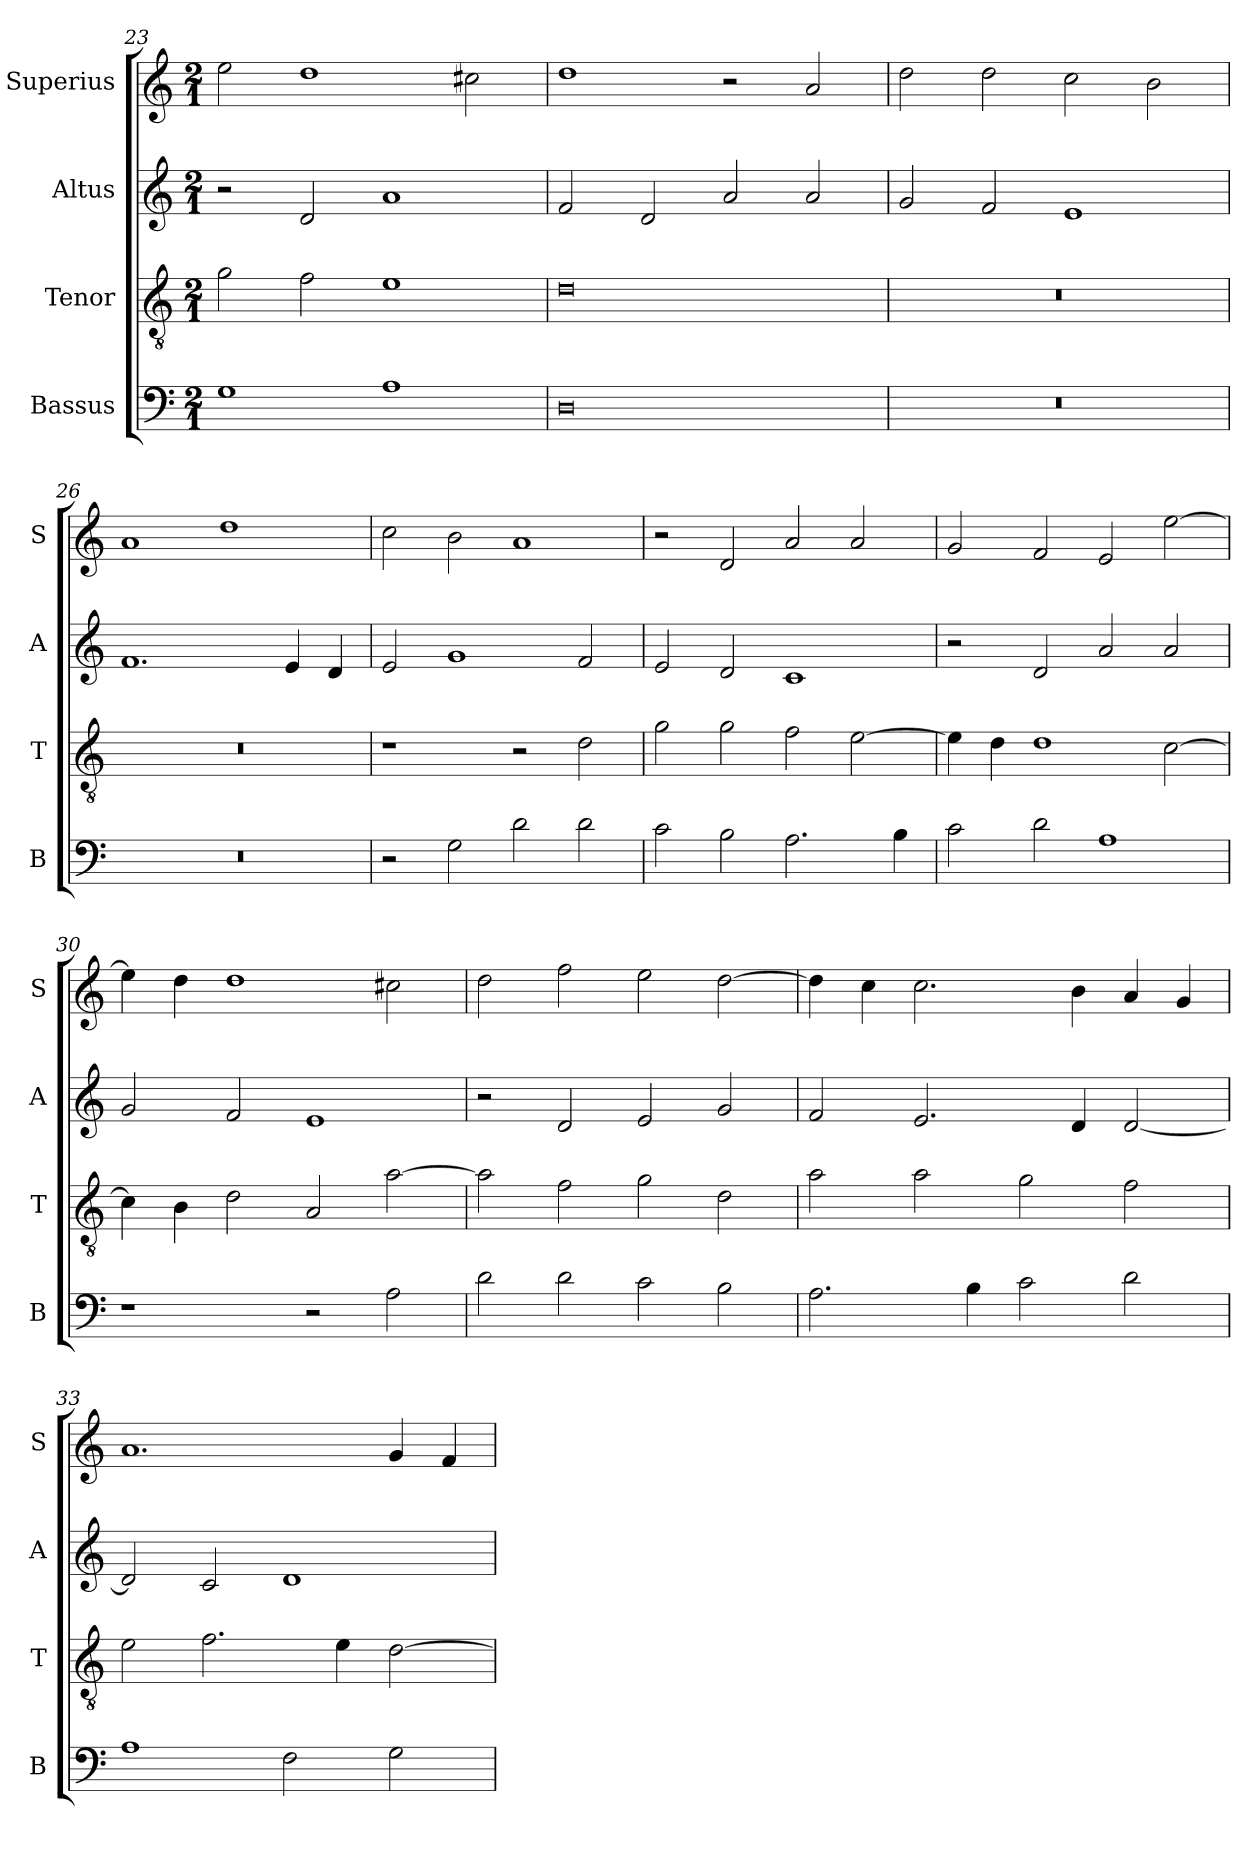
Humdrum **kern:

**kern	**kern	**kern	**kern
*part4	*part3	*part2	*part1
*staff4	*staff3	*staff2	*staff1
*I"Bassus	*I"Tenor	*I"Altus	*I"Superius
*I'B	*I'T	*I'A	*I'S
*clefF4	*clefGv2	*clefG2	*clefG2
*k[]	*k[]	*k[]	*k[]
*C:	*C:	*C:	*C:
*M2/1	*M2/1	*M2/1	*M2/1
=23	=23	=23	=23
1G	2g	2r	2ee
.	2f	2d	1dd
1A	1e	1a	.
.	.	.	2cc#X
=24	=24	=24	=24
0D	0d	2f	1dd
.	.	2d	.
.	.	2a	2r
.	.	2a	2a
=25	=25	=25	=25
0r	0r	2g	2dd
.	.	2f	2dd
.	.	1e	2cc
.	.	.	2b
=26	=26	=26	=26
0r	0r	1.f	1a
.	.	.	1dd
.	.	4e	.
.	.	4d	.
=27	=27	=27	=27
2r	1r	2e	2cc
2G	.	1g	2b
2d	2r	.	1a
2d	2d	2f	.
=28	=28	=28	=28
2c	2g	2e	2r
2B	2g	2d	2d
2.A	2f	1c	2a
.	[2e	.	2a
4B	.	.	.
=29	=29	=29	=29
2c	4e]	2r	2g
.	4d	.	.
2d	1d	2d	2f
1A	.	2a	2e
.	[2c	2a	[2ee
=30	=30	=30	=30
1r	4c]	2g	4ee]
.	4B	.	4dd
.	2d	2f	1dd
2r	2A	1e	.
2A	[2a	.	2cc#X
=31	=31	=31	=31
2d	2a]	2r	2dd
2d	2f	2d	2ff
2c	2g	2e	2ee
2B	2d	2g	[2dd
=32	=32	=32	=32
2.A	2a	2f	4dd]
.	.	.	4cc
.	2a	2.e	2.cc
4B	.	.	.
2c	2g	.	.
.	.	4d	4b
2d	2f	[2d	4a
.	.	.	4g
=33	=33	=33	=33
1A	2e	2d]	1.a
.	2.f	2c	.
2F	.	1d	.
.	4e	.	.
2G	[2d	.	4g
.	.	.	4f
=	=	=	=
*-	*-	*-	*-
